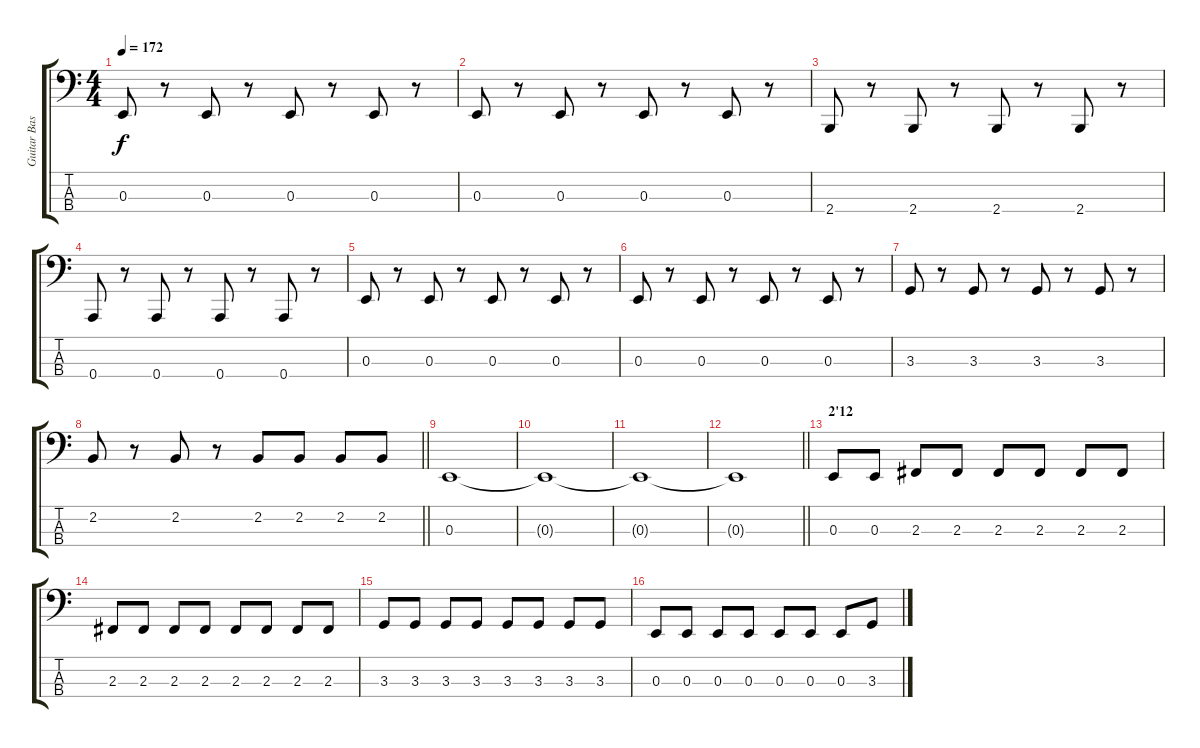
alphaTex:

\track ("Guitar Bass" "Guitar Bas") {instrument electricbassfinger}
\staff {score tabs}
\tuning (D2 A1 E1 A0) {hide}
\ts (4 4)
\tempo 172
\clef f4
\ks c
0.3.8{dy f} r.8 0.3.8 r.8 0.3.8 r.8 0.3.8 r.8 |
0.3.8 r.8 0.3.8 r.8 0.3.8 r.8 0.3.8 r.8 |
2.4.8 r.8 2.4.8 r.8 2.4.8 r.8 2.4.8 r.8 |
0.4.8 r.8 0.4.8 r.8 0.4.8 r.8 0.4.8 r.8 |
0.3.8 r.8 0.3.8 r.8 0.3.8 r.8 0.3.8 r.8 |
0.3.8 r.8 0.3.8 r.8 0.3.8 r.8 0.3.8 r.8 |
3.3.8 r.8 3.3.8 r.8 3.3.8 r.8 3.3.8 r.8 |
\barLineRight lightlight
2.2.8 r.8 2.2.8 r.8 2.2.8 2.2.8 2.2.8 2.2.8 |
0.3.1 |
0.3{t}.1 |
0.3{t}.1 |
\barLineRight lightlight
0.3{t}.1 |
\section ("" "2'12")
0.3.8 0.3.8 2.3.8 2.3.8 2.3.8 2.3.8 2.3.8 2.3.8 |
2.3.8 2.3.8 2.3.8 2.3.8 2.3.8 2.3.8 2.3.8 2.3.8 |
3.3.8 3.3.8 3.3.8 3.3.8 3.3.8 3.3.8 3.3.8 3.3.8 |
0.3.8 0.3.8 0.3.8 0.3.8 0.3.8 0.3.8 0.3.8 3.3.8
